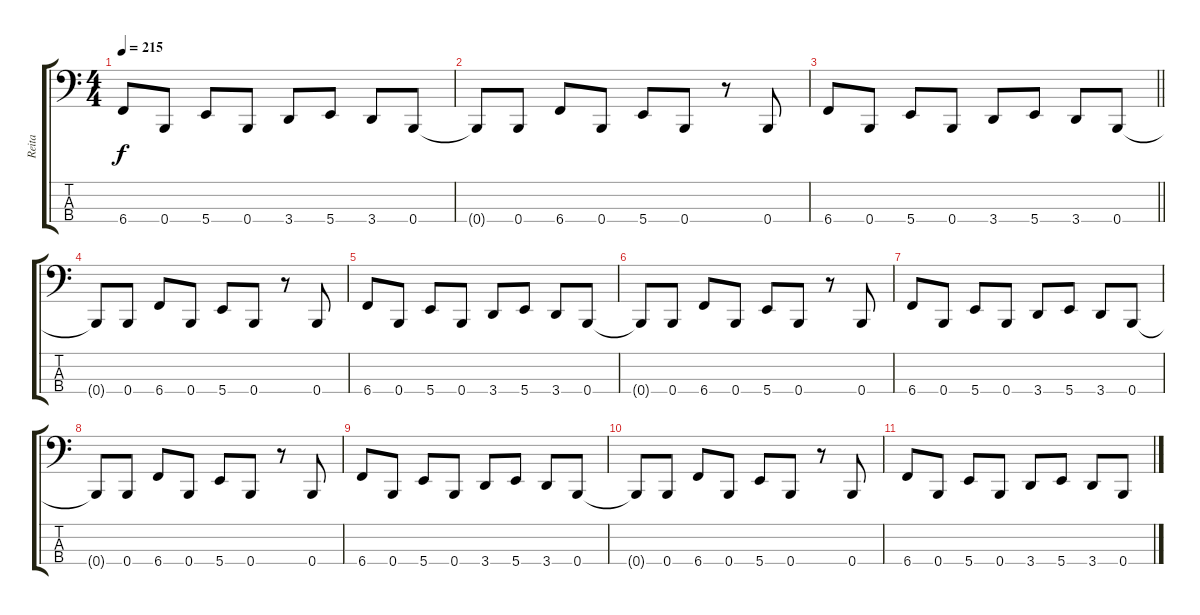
\track ("Reita" "Reita") {instrument electricbasspick}
\staff {score tabs}
\tuning (C2 G1 D0 B0) {hide}
\ts (4 4)
\tempo 215
\clef f4
\ks c
6.4.8{dy f} 0.4.8 5.4.8 0.4.8 3.4.8 5.4.8 3.4.8 0.4.8 |
0.4{t}.8 0.4.8 6.4.8 0.4.8 5.4.8 0.4.8 r.8 0.4.8 |
\barLineRight lightlight
6.4.8 0.4.8 5.4.8 0.4.8 3.4.8 5.4.8 3.4.8 0.4.8 |
0.4{t}.8 0.4.8 6.4.8 0.4.8 5.4.8 0.4.8 r.8 0.4.8 |
6.4.8 0.4.8 5.4.8 0.4.8 3.4.8 5.4.8 3.4.8 0.4.8 |
0.4{t}.8 0.4.8 6.4.8 0.4.8 5.4.8 0.4.8 r.8 0.4.8 |
6.4.8 0.4.8 5.4.8 0.4.8 3.4.8 5.4.8 3.4.8 0.4.8 |
0.4{t}.8 0.4.8 6.4.8 0.4.8 5.4.8 0.4.8 r.8 0.4.8 |
6.4.8 0.4.8 5.4.8 0.4.8 3.4.8 5.4.8 3.4.8 0.4.8 |
0.4{t}.8 0.4.8 6.4.8 0.4.8 5.4.8 0.4.8 r.8 0.4.8 |
6.4.8 0.4.8 5.4.8 0.4.8 3.4.8 5.4.8 3.4.8 0.4.8
